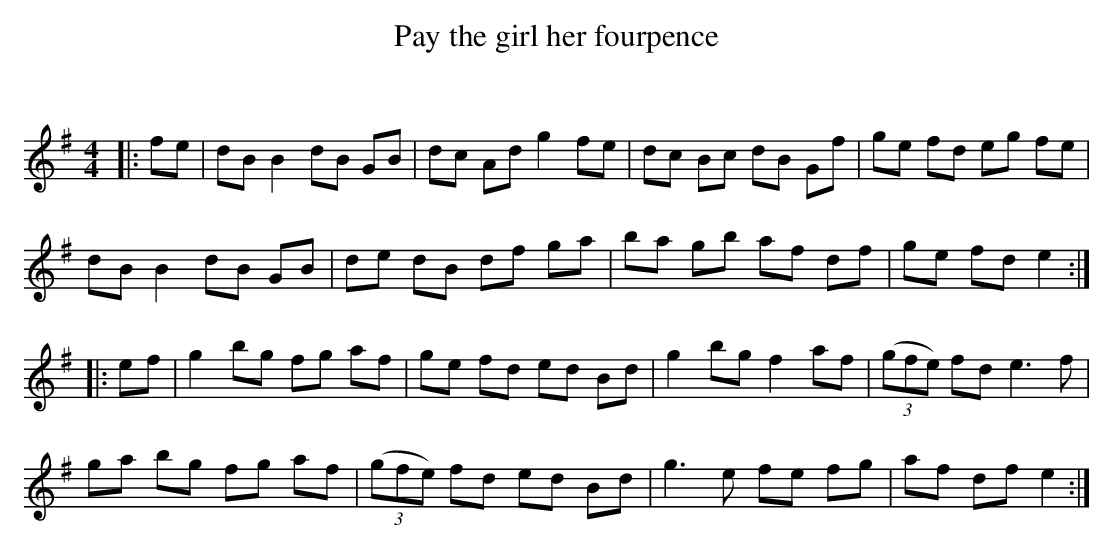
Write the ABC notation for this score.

X:1
T: Pay the girl her fourpence
C:
Q: 232
K:Em
M:4/4
L:1/8
|:fe|dB B2 dB GB|dc Ad g2 fe|dc Bc dB Gf|ge fd eg fe|
dB B2 dB GB|de dB df ga|ba gb af df|ge fd e2:|
|:ef|g2 bg fg af|ge fd ed Bd|g2 bg f2 af|((3gfe) fd e3f|
ga bg fg af|((3gfe) fd ed Bd|g3e fe fg|af df e2:|
